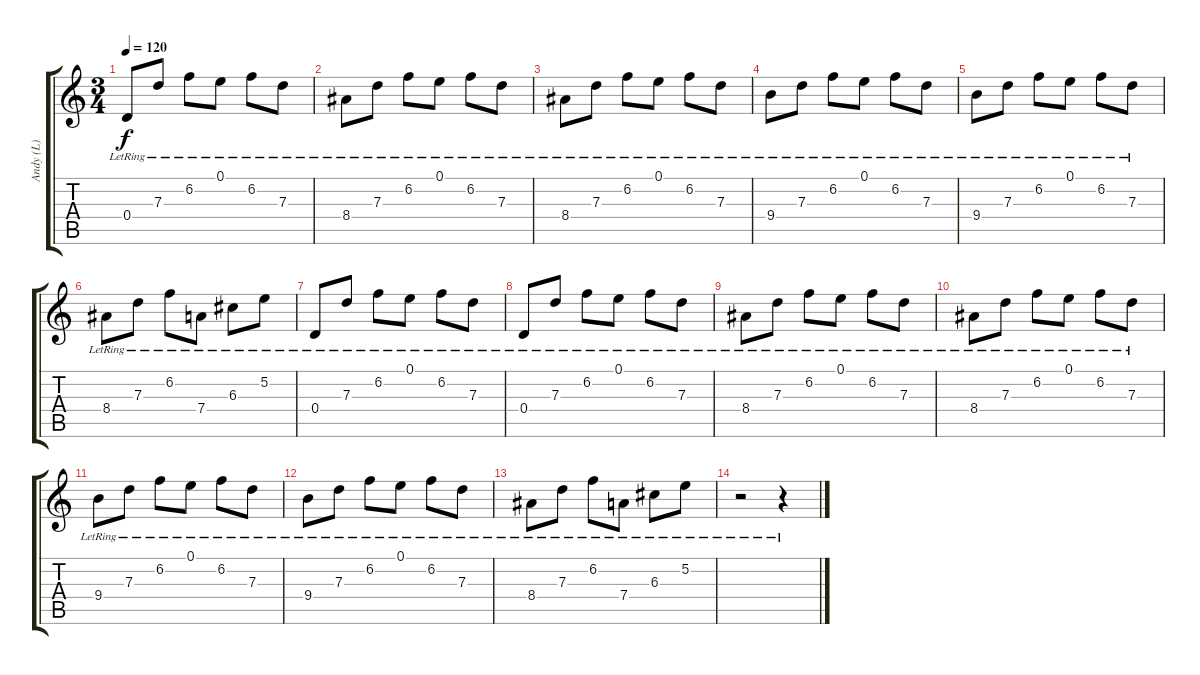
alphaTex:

\track ("Andy (L)" "Andy (L)") {instrument acousticguitarsteel}
\staff {score tabs}
\tuning (E4 B3 G3 D3 A2 E2) {hide}
\ts (3 4)
\tempo 120
\clef g2
\ks c
0.4{lr}.8{dy f} 7.3{lr}.8 6.2{lr}.8 0.1{lr}.8 6.2{lr}.8 7.3{lr}.8 |
8.4{lr}.8 7.3{lr}.8 6.2{lr}.8 0.1{lr}.8 6.2{lr}.8 7.3{lr}.8 |
8.4{lr}.8 7.3{lr}.8 6.2{lr}.8 0.1{lr}.8 6.2{lr}.8 7.3{lr}.8 |
9.4{lr}.8 7.3{lr}.8 6.2{lr}.8 0.1{lr}.8 6.2{lr}.8 7.3{lr}.8 |
9.4{lr}.8 7.3{lr}.8 6.2{lr}.8 0.1{lr}.8 6.2{lr}.8 7.3{lr}.8 |
8.4{lr}.8 7.3{lr}.8 6.2{lr}.8 7.4{lr}.8 6.3{lr}.8 5.2{lr}.8 |
0.4{lr}.8{volume 0} 7.3{lr}.8 6.2{lr}.8 0.1{lr}.8 6.2{lr}.8 7.3{lr}.8 |
0.4{lr}.8 7.3{lr}.8 6.2{lr}.8 0.1{lr}.8 6.2{lr}.8 7.3{lr}.8 |
8.4{lr}.8 7.3{lr}.8 6.2{lr}.8 0.1{lr}.8 6.2{lr}.8 7.3{lr}.8 |
8.4{lr}.8 7.3{lr}.8 6.2{lr}.8 0.1{lr}.8 6.2{lr}.8 7.3{lr}.8 |
9.4{lr}.8 7.3{lr}.8 6.2{lr}.8 0.1{lr}.8 6.2{lr}.8 7.3{lr}.8 |
9.4{lr}.8 7.3{lr}.8 6.2{lr}.8 0.1{lr}.8 6.2{lr}.8 7.3{lr}.8 |
8.4{lr}.8 7.3{lr}.8 6.2{lr}.8 7.4{lr}.8 6.3{lr}.8 5.2{lr}.8 |
r.2 r.4
